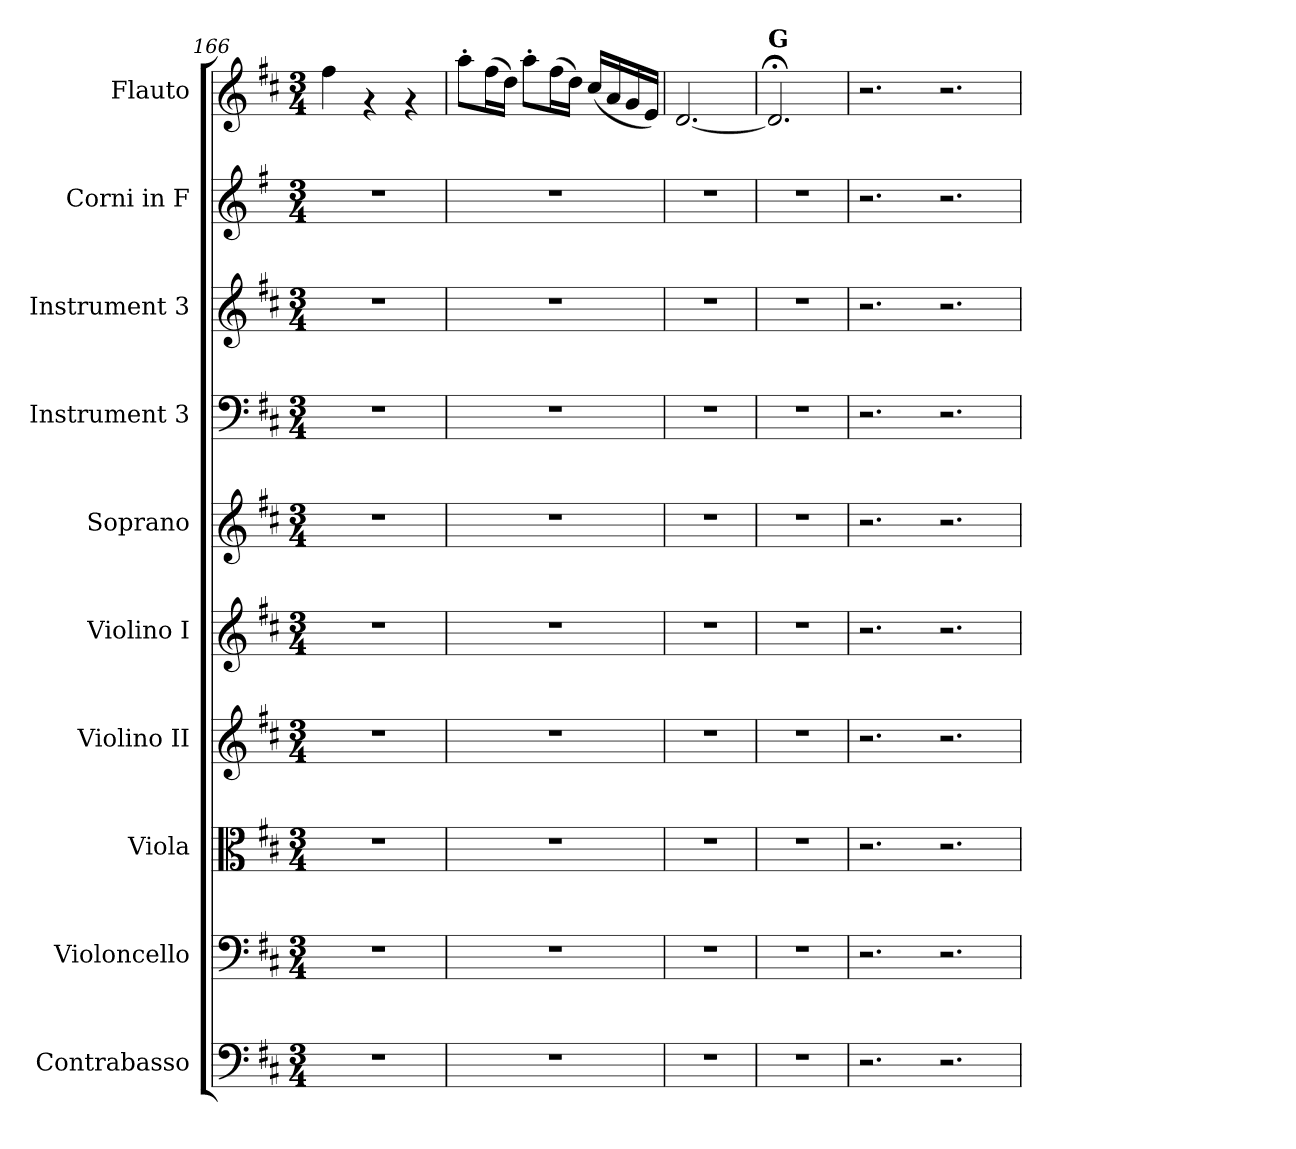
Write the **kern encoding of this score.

**kern	**kern	**kern	**kern	**kern	**kern	**kern	**kern	**kern	**kern
*part10	*part9	*part8	*part7	*part6	*part5	*part4	*part3	*part2	*part1
*staff10	*staff9	*staff8	*staff7	*staff6	*staff5	*staff4	*staff3	*staff2	*staff1
*I"Contrabasso	*I"Violoncello	*I"Viola	*I"Violino II	*I"Violino I	*I"Soprano	*I"Instrument 3	*I"Instrument 3	*I"Corni in F	*I"Flauto
*I'Cb.	*I'Vc.	*I'Vla.	*I'Vln. II	*I'Vln. I	*I'S	*	*	*I'Cor.	*I'Fl.
*clefF4	*clefF4	*clefC3	*clefG2	*clefG2	*clefG2	*clefF4	*clefG2	*clefG2	*clefG2
*ITrd1c2	*ITrd1c2	*ITrd1c2	*ITrd1c2	*ITrd1c2	*ITrd1c2	*ITrd1c2	*ITrd1c2	*ITrd4c7	*ITrd1c2
*k[]	*k[]	*k[]	*k[]	*k[]	*k[]	*k[]	*k[]	*k[]	*k[]
*C:	*C:	*C:	*C:	*C:	*C:	*C:	*C:	*C:	*C:
*M3/4	*M3/4	*M3/4	*M3/4	*M3/4	*M3/4	*M3/4	*M3/4	*M3/4	*M3/4
=166	=166	=166	=166	=166	=166	=166	=166	=166	=166
2.r	2.r	2.r	2.r	2.r	2.r	2.r	2.r	2.r	4ee\
.	.	.	.	.	.	.	.	.	4rf
.	.	.	.	.	.	.	.	.	4rf
=167	=167	=167	=167	=167	=167	=167	=167	=167	=167
2.r	2.r	2.r	2.r	2.r	2.r	2.r	2.r	2.r	8gg'>\L
.	.	.	.	.	.	.	.	.	(>16ee\
.	.	.	.	.	.	.	.	.	16cc\J)
.	.	.	.	.	.	.	.	.	8gg'>\L
.	.	.	.	.	.	.	.	.	(>16ee\
.	.	.	.	.	.	.	.	.	16cc\J)
.	.	.	.	.	.	.	.	.	(<16b/L
.	.	.	.	.	.	.	.	.	16g/
.	.	.	.	.	.	.	.	.	16f/
.	.	.	.	.	.	.	.	.	16d/J)
!!LO:PB:g=z
=168	=168	=168	=168	=168	=168	=168	=168	=168	=168
2.r	2.r	2.r	2.r	2.r	2.r	2.r	2.r	2.r	[<2.c/
=169	=169	=169	=169	=169	=169	=169	=169	=169	=169
!	!	!	!	!	!	!	!	!	!LO:TX:a:B:t=G
2.r	2.r	2.r	2.r	2.r	2.r	2.r	2.r	2.r	2.c;</]
=170	=170	=170	=170	=170	=170	=170	=170	=170	=170
2.r	2.r	2.r	2.r	2.r	2.r	2.r	2.r	2.r	2.r
2.r	2.r	2.r	2.r	2.r	2.r	2.r	2.r	2.r	2.r
=	=	=	=	=	=	=	=	=	=
*-	*-	*-	*-	*-	*-	*-	*-	*-	*-
